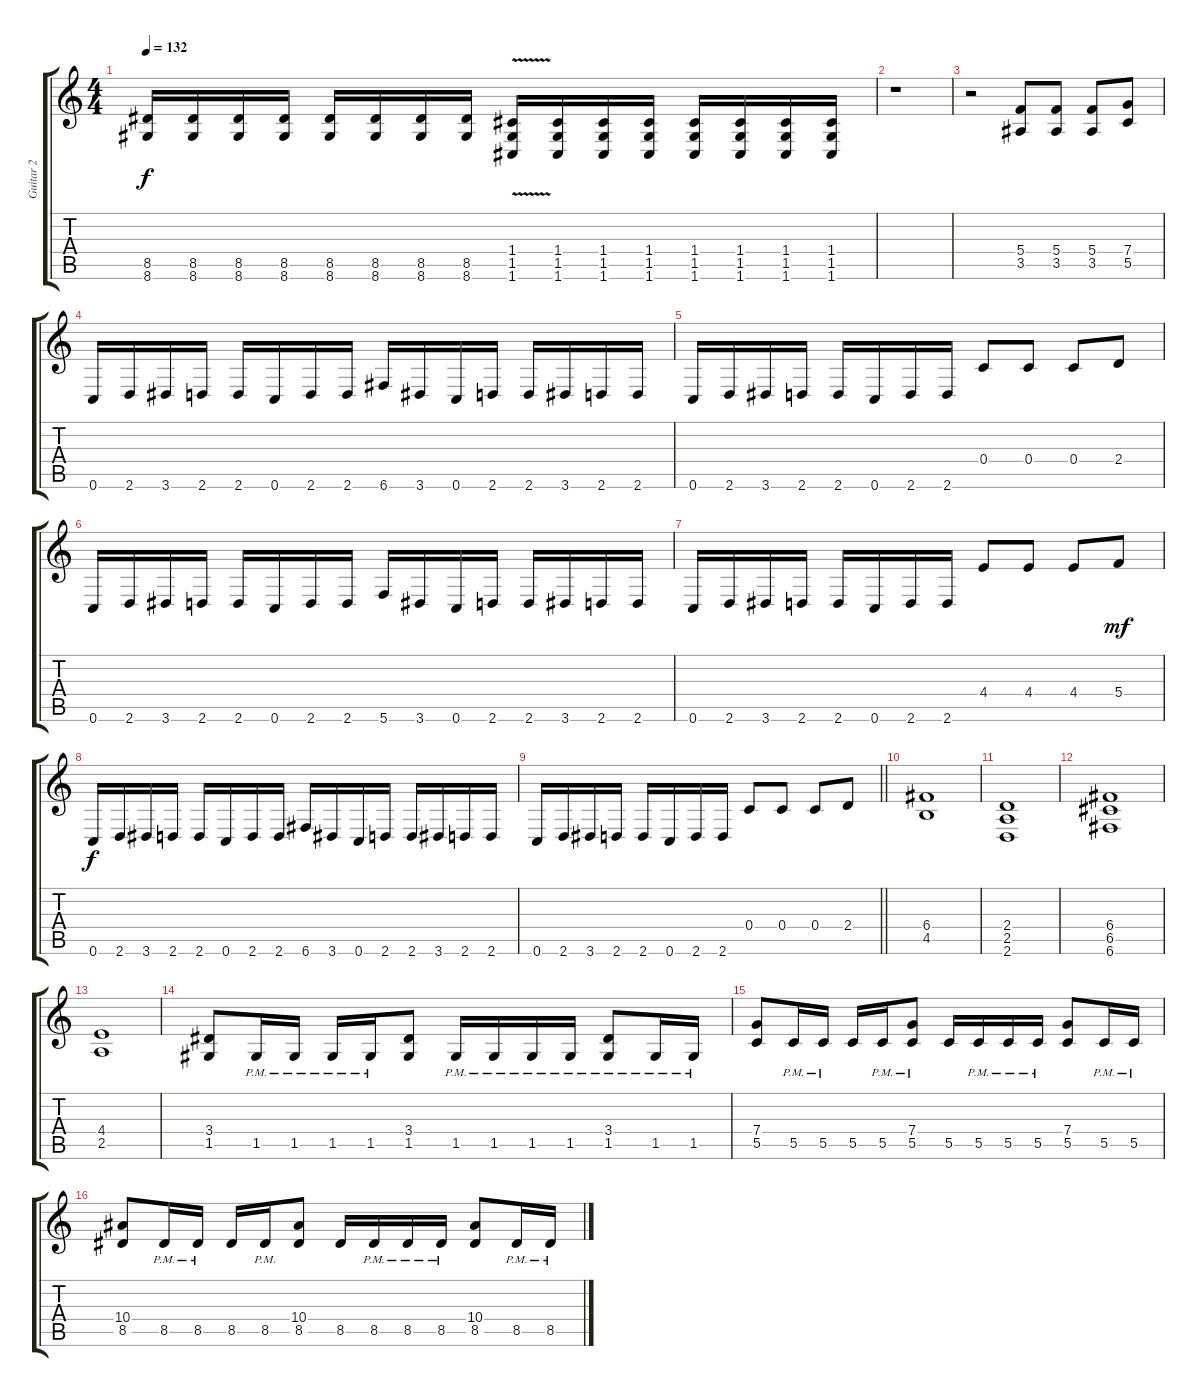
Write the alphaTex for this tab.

\track ("Guitar 2" "Guitar 2") {instrument overdrivenguitar}
\staff {score tabs}
\tuning (D4 A3 F3 C3 G2 C2) {hide}
\ts (4 4)
\tempo 132
\clef g2
\ks c
(8.5 8.6).16{dy f} (8.5 8.6).16 (8.5 8.6).16 (8.5 8.6).16 (8.5 8.6).16 (8.5 8.6).16 (8.5 8.6).16 (8.5 8.6).16 (1.4{v} 1.5 1.6).16 (1.4 1.5 1.6).16 (1.4 1.5 1.6).16 (1.4 1.5 1.6).16 (1.4 1.5 1.6).16 (1.4 1.5 1.6).16 (1.4 1.5 1.6).16 (1.4 1.5 1.6).16 |
r.1 |
r.2 (5.4 3.5).8 (5.4 3.5).8 (5.4 3.5).8 (7.4 5.5).8 |
0.6.16 2.6.16 3.6.16 2.6.16 2.6.16 0.6.16 2.6.16 2.6.16 6.6.16 3.6.16 0.6.16 2.6.16 2.6.16 3.6.16 2.6.16 2.6.16 |
0.6.16 2.6.16 3.6.16 2.6.16 2.6.16 0.6.16 2.6.16 2.6.16 0.4.8 0.4.8 0.4.8 2.4.8 |
0.6.16 2.6.16 3.6.16 2.6.16 2.6.16 0.6.16 2.6.16 2.6.16 5.6.16 3.6.16 0.6.16 2.6.16 2.6.16 3.6.16 2.6.16 2.6.16 |
0.6.16 2.6.16 3.6.16 2.6.16 2.6.16 0.6.16 2.6.16 2.6.16 4.4.8 4.4.8 4.4.8 5.4.8{dy mf} |
0.6.16{dy f} 2.6.16 3.6.16 2.6.16 2.6.16 0.6.16 2.6.16 2.6.16 6.6.16 3.6.16 0.6.16 2.6.16 2.6.16 3.6.16 2.6.16 2.6.16 |
\barLineRight lightlight
0.6.16 2.6.16 3.6.16 2.6.16 2.6.16 0.6.16 2.6.16 2.6.16 0.4.8 0.4.8 0.4.8 2.4.8 |
(6.4 4.5).1 |
(2.4 2.5 2.6).1 |
(6.4 6.5 6.6).1 |
(4.4 2.5).1 |
(3.4 1.5).8 1.5{pm}.16 1.5{pm}.16 1.5{pm}.16 1.5{pm}.16 (3.4 1.5).8 1.5{pm}.16 1.5{pm}.16 1.5{pm}.16 1.5{pm}.16 (3.4 1.5{pm}).8 1.5{pm}.16 1.5{pm}.16 |
(7.4 5.5).8 5.5{pm}.16 5.5{pm}.16 5.5.16 5.5{pm}.16 (7.4 5.5{pm}).8 5.5.16 5.5{pm}.16 5.5{pm}.16 5.5{pm}.16 (7.4 5.5).8 5.5{pm}.16 5.5{pm}.16 |
(10.4 8.5).8 8.5{pm}.16 8.5{pm}.16 8.5.16 8.5{pm}.16 (10.4 8.5).8 8.5.16 8.5{pm}.16 8.5{pm}.16 8.5{pm}.16 (10.4 8.5).8 8.5{pm}.16 8.5{pm}.16
